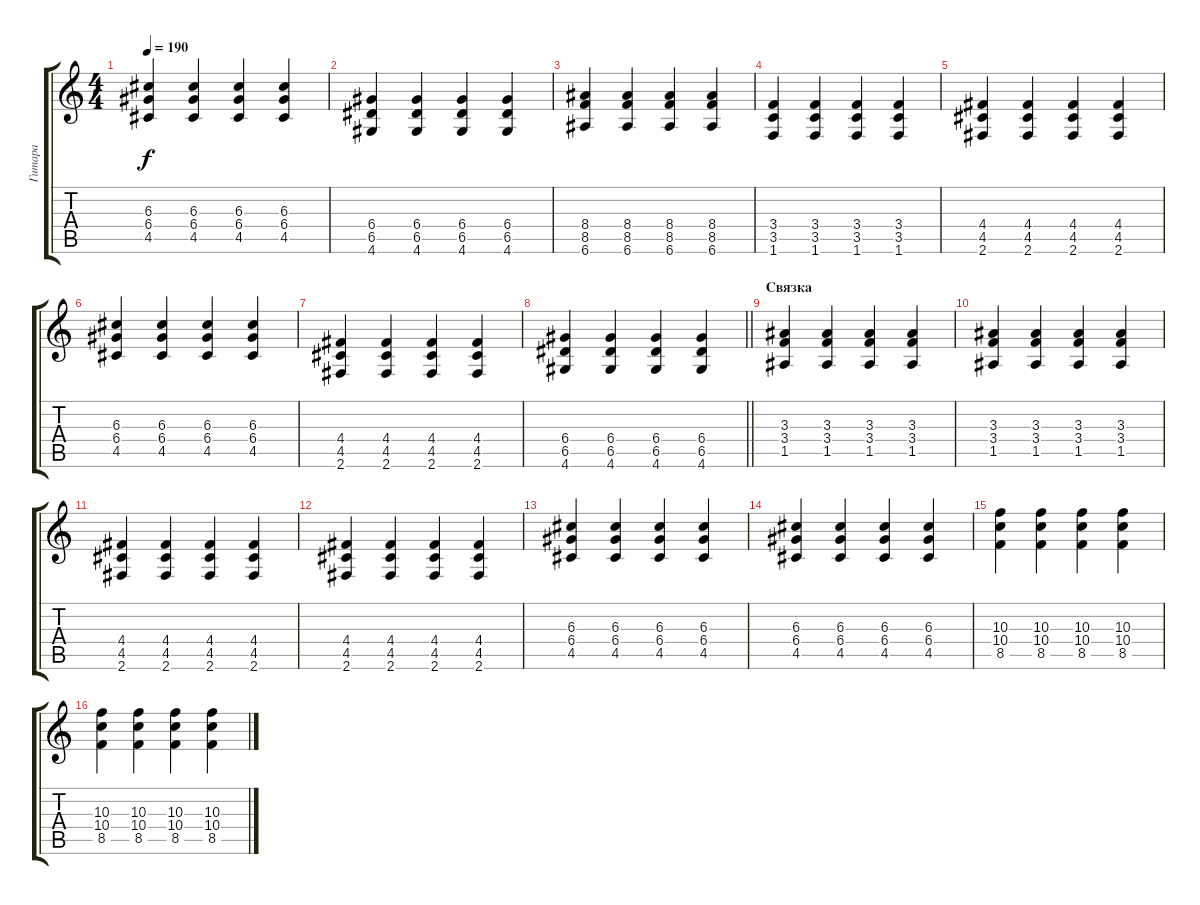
\track ("Гитара" "Гитара") {instrument distortionguitar}
\staff {score tabs}
\tuning (E4 B3 G3 D3 A2 E2) {hide}
\ts (4 4)
\tempo 190
\clef g2
\ks c
(6.3 6.4 4.5).4{dy f} (6.3 6.4 4.5).4 (6.3 6.4 4.5).4 (6.3 6.4 4.5).4 |
(6.4 6.5 4.6).4 (6.4 6.5 4.6).4 (6.4 6.5 4.6).4 (6.4 6.5 4.6).4 |
(8.4 8.5 6.6).4 (8.4 8.5 6.6).4 (8.4 8.5 6.6).4 (8.4 8.5 6.6).4 |
(3.4 3.5 1.6).4 (3.4 3.5 1.6).4 (3.4 3.5 1.6).4 (3.4 3.5 1.6).4 |
(4.4 4.5 2.6).4 (4.4 4.5 2.6).4 (4.4 4.5 2.6).4 (4.4 4.5 2.6).4 |
(6.3 6.4 4.5).4 (6.3 6.4 4.5).4 (6.3 6.4 4.5).4 (6.3 6.4 4.5).4 |
(4.4 4.5 2.6).4 (4.4 4.5 2.6).4 (4.4 4.5 2.6).4 (4.4 4.5 2.6).4 |
\barLineRight lightlight
(6.4 6.5 4.6).4 (6.4 6.5 4.6).4 (6.4 6.5 4.6).4 (6.4 6.5 4.6).4 |
\section ("" "Связка")
(3.3 3.4 1.5).4 (3.3 3.4 1.5).4 (3.3 3.4 1.5).4 (3.3 3.4 1.5).4 |
(3.3 3.4 1.5).4 (3.3 3.4 1.5).4 (3.3 3.4 1.5).4 (3.3 3.4 1.5).4 |
(4.4 4.5 2.6).4 (4.4 4.5 2.6).4 (4.4 4.5 2.6).4 (4.4 4.5 2.6).4 |
(4.4 4.5 2.6).4 (4.4 4.5 2.6).4 (4.4 4.5 2.6).4 (4.4 4.5 2.6).4 |
(6.3 6.4 4.5).4 (6.3 6.4 4.5).4 (6.3 6.4 4.5).4 (6.3 6.4 4.5).4 |
(6.3 6.4 4.5).4 (6.3 6.4 4.5).4 (6.3 6.4 4.5).4 (6.3 6.4 4.5).4 |
(10.3 10.4 8.5).4 (10.3 10.4 8.5).4 (10.3 10.4 8.5).4 (10.3 10.4 8.5).4 |
(10.3 10.4 8.5).4 (10.3 10.4 8.5).4 (10.3 10.4 8.5).4 (10.3 10.4 8.5).4
